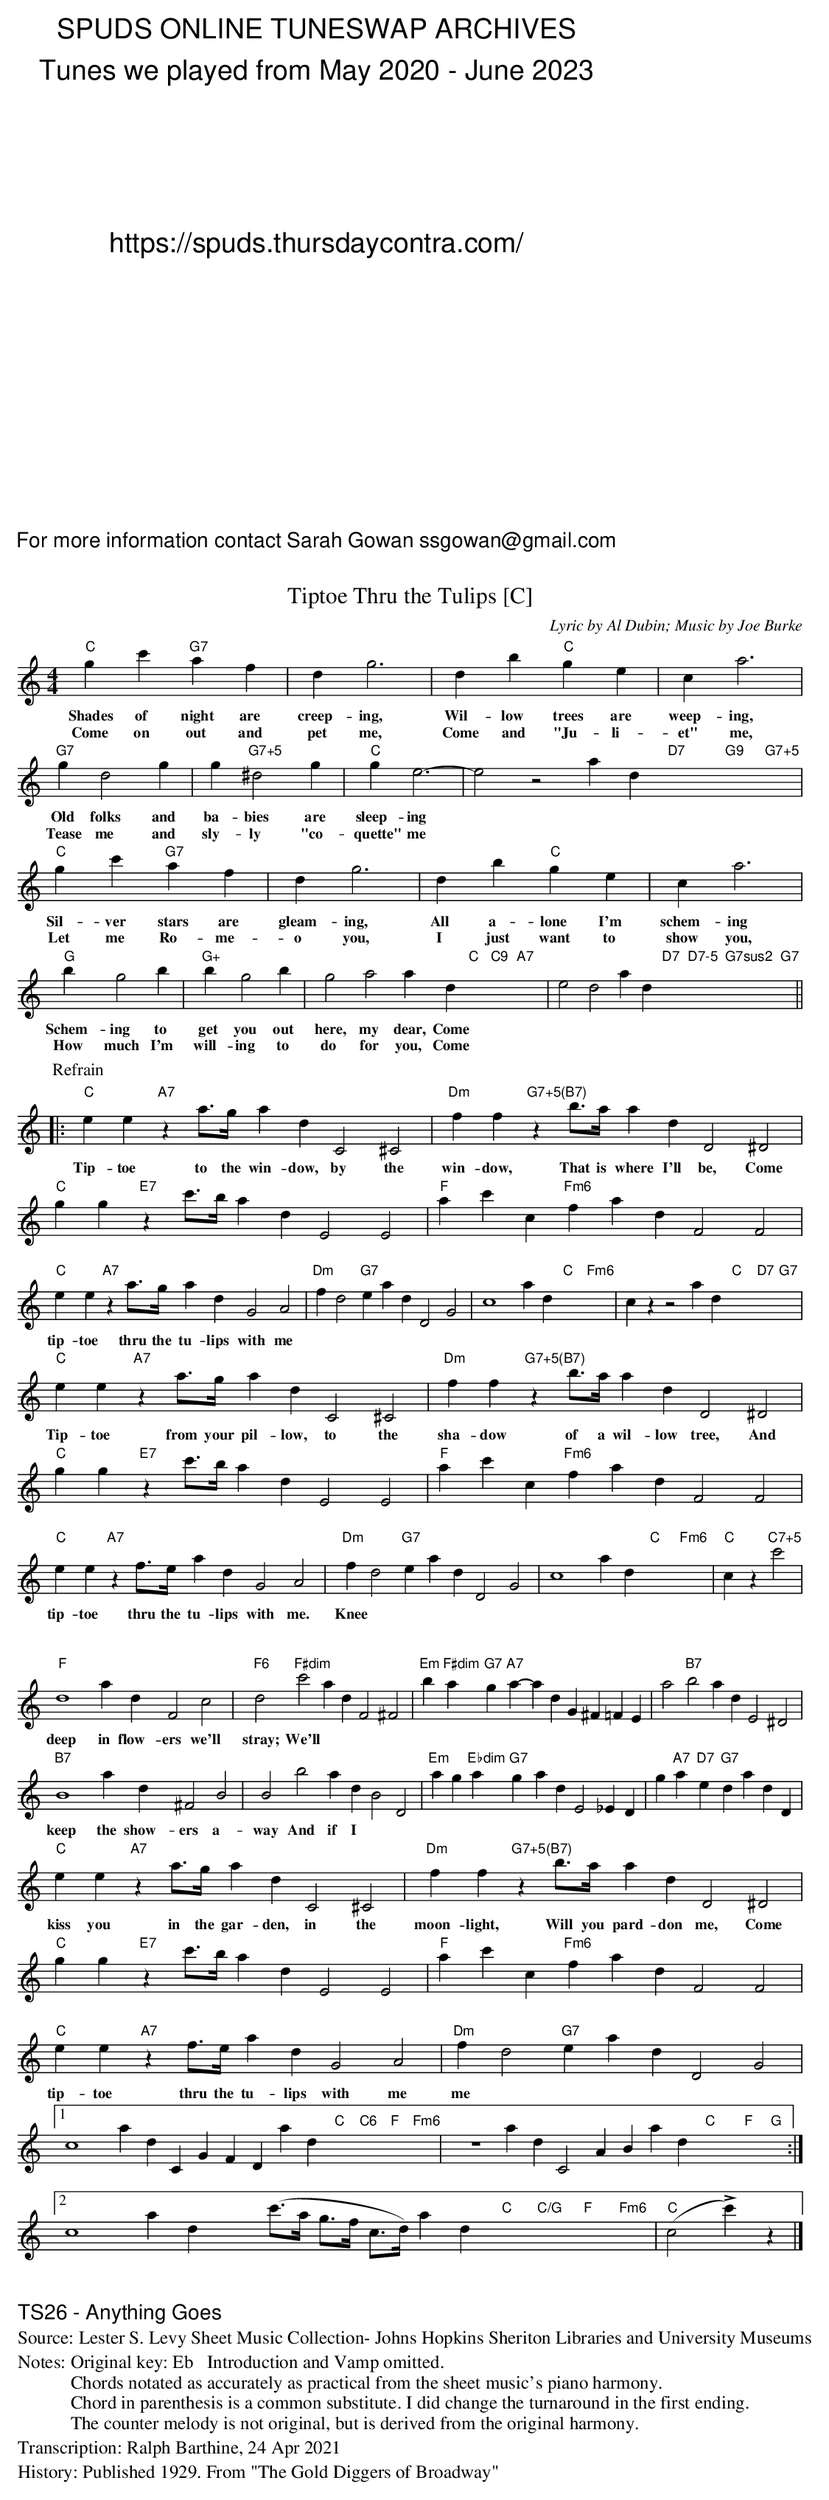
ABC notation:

X:1
T:Tiptoe Thru the Tulips [C]
M:4/4
L:1/4
C:Lyric by Al Dubin; Music by Joe Burke
W:
K:Cmaj
"C"gc' "G7"af|d g3|db"C" ge|c a3|
w:Shades of night are creep-ing, Wil-low trees are weep-ing,
w:Come on out and pet me, Come and "Ju-li-et" me,
"G7"g d2 g|g"G7+5" ^d2 g|"C"g e3-|e2 z2 and "D7"x2 "G9"x "G7+5"x|
w:Old folks and ba-bies are sleep-ing
w:Tease me and sly-ly "co-quette" me
"C"gc' "G7"af|d g3|db "C"ge|c a3|
w:Sil-ver stars are gleam-ing, All a-lone I'm schem-ing
w:Let me Ro-me-o you, I just want to show you,
"G"b g2 b|"G+"b g2 b|g2 a2 and "C"x"C9"x"A7"x2|e2 d2 and"D7"x"D7-5"x"G7sus2"x"  G7"x||
w:Schem-ing to get you out here, my dear, Come
w:How much I'm will-ing to do for you, Come
P:Refrain
|:"C" e e "A7" z a/2>g/2 and C2 ^C2|"Dm" f f "G7+5(B7)" z b/2>a/2 and D2 ^D2|"C" g g "E7" z c'/2>b/2 and E2 E2|"F" a c' c "Fm6" f and F2 F2|
w:Tip-toe to the win-dow, by the win-dow, That is where I'll be, Come
"C" e e "A7" z a/2>g/2 and G2 A2|"Dm" f d2 "G7" e and D2 G2|c4- and "C"x2 "Fm6"x2|cz z2 and "C"x2 "D7"x "G7"x|
w:tip-toe thru the tu-lips with me
"C" e e "A7" z a/2>g/2 and C2 ^C2|"Dm"f f "G7+5(B7)" z b/2>a/2 and D2 ^D2|"C"gg "E7"zc'/2>b/2 and E2 E2|"F"ac'c "Fm6"f and F2 F2|
w:Tip-toe from your pil-low, to the sha-dow of a wil-low tree, And
"C" e e "A7" z f/2>e/2 and G2 A2|"Dm"f d2 "G7"e and D2 G2|c4- and "C"x2 "Fm6"x2|"C"cz "C7+5"c'2|
w:tip-toe thru the tu-lips with me.   Knee
"F"d4- and F2 c2|"F6"d2 "F#dim"c'2 and F2 ^F2|"Em"b "F#dim"a "G7"g "A7"a- and G ^F =F E-|a2 "B7"b2 and E2 ^D2|
w:deep in flow-ers we'll stray; We'll
"B7"B4- and ^F2 B2|B2 b2 and B2 D2|"Em"ag "Ebdim"a "G7"g- and E2 _E D-|g "A7"a "D7"e "G7"d and D|
w:keep the show-ers a-way And if I
"C" e e "A7" z a/2>g/2 and C2 ^C2|"Dm" f f "G7+5(B7)" z b/2>a/2 and D2 ^D2|"C" g g "E7" z c'/2>b/2 and E2 E2|"F"ac'c "Fm6"f and F2 F2|
w:kiss you in the gar-den, in the moon-light, Will you pard-don me, Come
"C" e e "A7" z f/2>e/2 and G2 A2|"Dm"fd2 "G7"e and D2 G2|1 c4 and C G F D and "C"x "C6"x "F"x "Fm6"x|z4 and C2 A B and "C"x2 "F"x "G"x :|2 c4 and x(c'/2>a/2 g/2>f/2 c/2>d/2) and "C"x "C/G"x "F"x "Fm6"x|"C"(c2Lc')z |]
w:tip-toe thru the tu-lips with me me
